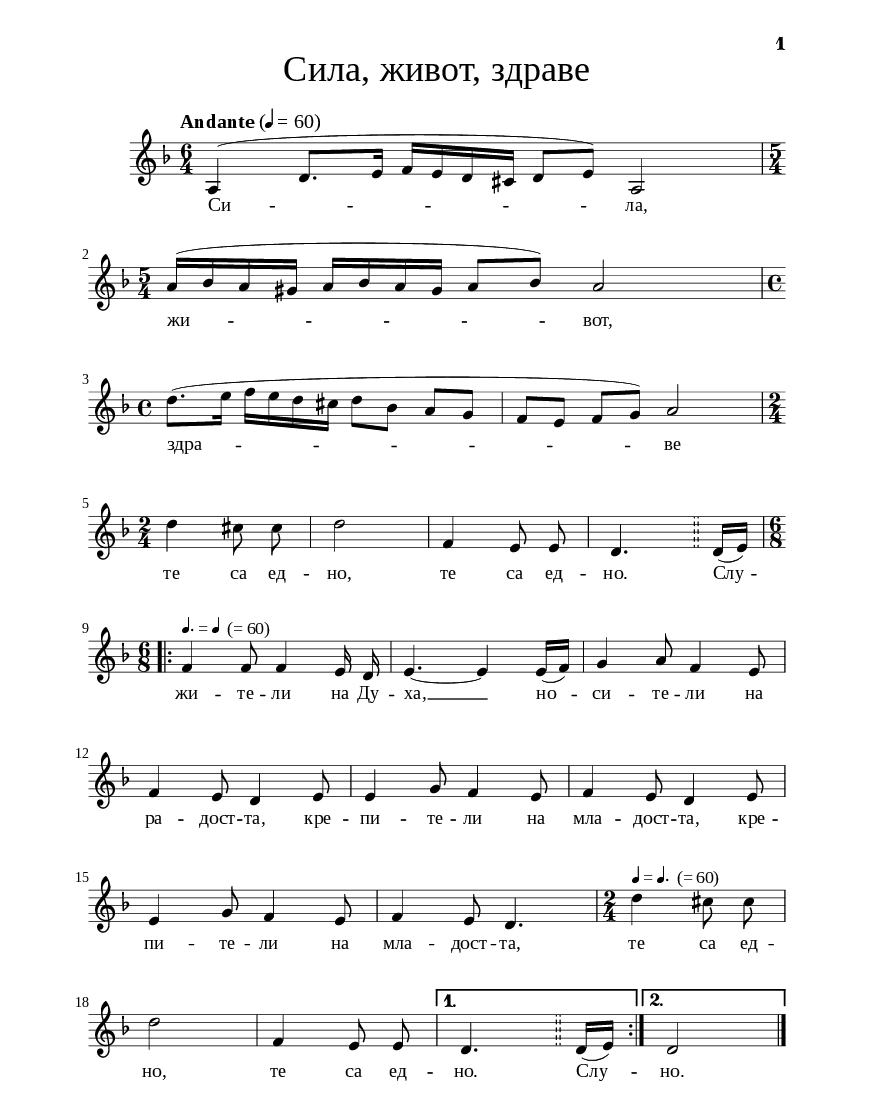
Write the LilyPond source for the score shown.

\version "2.24.4"

\include "include/globals.ily"

\bookpart {
  \label #'ref102
  \tocItem \markup "Сила, живот, здраве"
  \include "include/bookpart-paper.ily"
  \score {
    \include "include/score-layout.ily"

    \new Voice \absolute {
      \clef treble
      \key d \minor
      \time 6/4
      \tempoFunc "Andante" 4 "60"

      \slurUp a4 ( d'8. e'16 f' e' d' cis' d'8 e' ) a2 \break

      \time 5/4  a'16 ( bes' a' gis' a' bes' a' gis' a'8 bes' ) a'2 \break |


      \time 4/4  d''8. ( e''16 f'' e'' d'' cis'' \autoBeamOff d''8 [bes'] a' [g']| f'8 [e'] f' [g'] ) a'2 \break |

      \slurNeutral \time 2/4 d''4  cis''8 \noBeam cis'' | d''2  | f'4 e'8 e' | d'4. \bar "!!" d'16 [( e' )] \break |

      \time 6/8  \repeat volta 2 {
        | f'4^\markup {
          % make tempo notes
          \concat {
            \teeny \general-align #Y #DOWN \note {4.} #0.8
            \normal-text { " = " }
            \teeny \general-align #Y #DOWN \note {4} #0.8
            \normal-text { "  (= 60)" }
          }
        }


        f'8 f'4 e'16 \noBeam d' |e'4. ~ e'4 e'16 [( f' )] | g'4 a'8 f'4 e'8 \break |

        f'4 e'8 d'4 e'8 |  e'4 g'8 f'4 e'8 | f'4 e'8 d'4 e'8 \break |

        e'4 g'8 f'4 e'8 | f'4 e'8 d'4. | \time 2/4 d''4^\markup {
          % make tempo notes
          \concat {
            \teeny \general-align #Y #DOWN \note {4} #0.8
            \normal-text { " = " }
            \teeny \general-align #Y #DOWN \note {4.} #0.8
            \normal-text { "  (= 60)" }
          }
        }

        cis''8 \noBeam cis'' \break |

        d''2 | f'4 e'8 \noBeam e' |
      } \alternative { { d'4. \bar "!" \bar "!!" d'16 [( e'16 )] } { d'2 } } \bar "|."

    }

    \addlyrics {
      Си -- ла, жи
      -- вот, здра -- ве те са ед -- но, те са ед --
      но. Слу -- жи -- те -- ли на Ду -- ха, __ но -- си
      -- те -- ли на ра -- дост -- та, кре -- пи -- те
      -- ли на мла -- дост -- та, кре -- пи -- те -- ли
      на мла -- дост -- та, те са ед -- но, те са ед
      -- но. Слу -- но.}

      \header {
        title = \titleFunc #'ref_desc_19 "Сила, живот, здраве" "Sila, Život, zdrave"
      }

      \midi{}

    } % score

  } % bookpart
